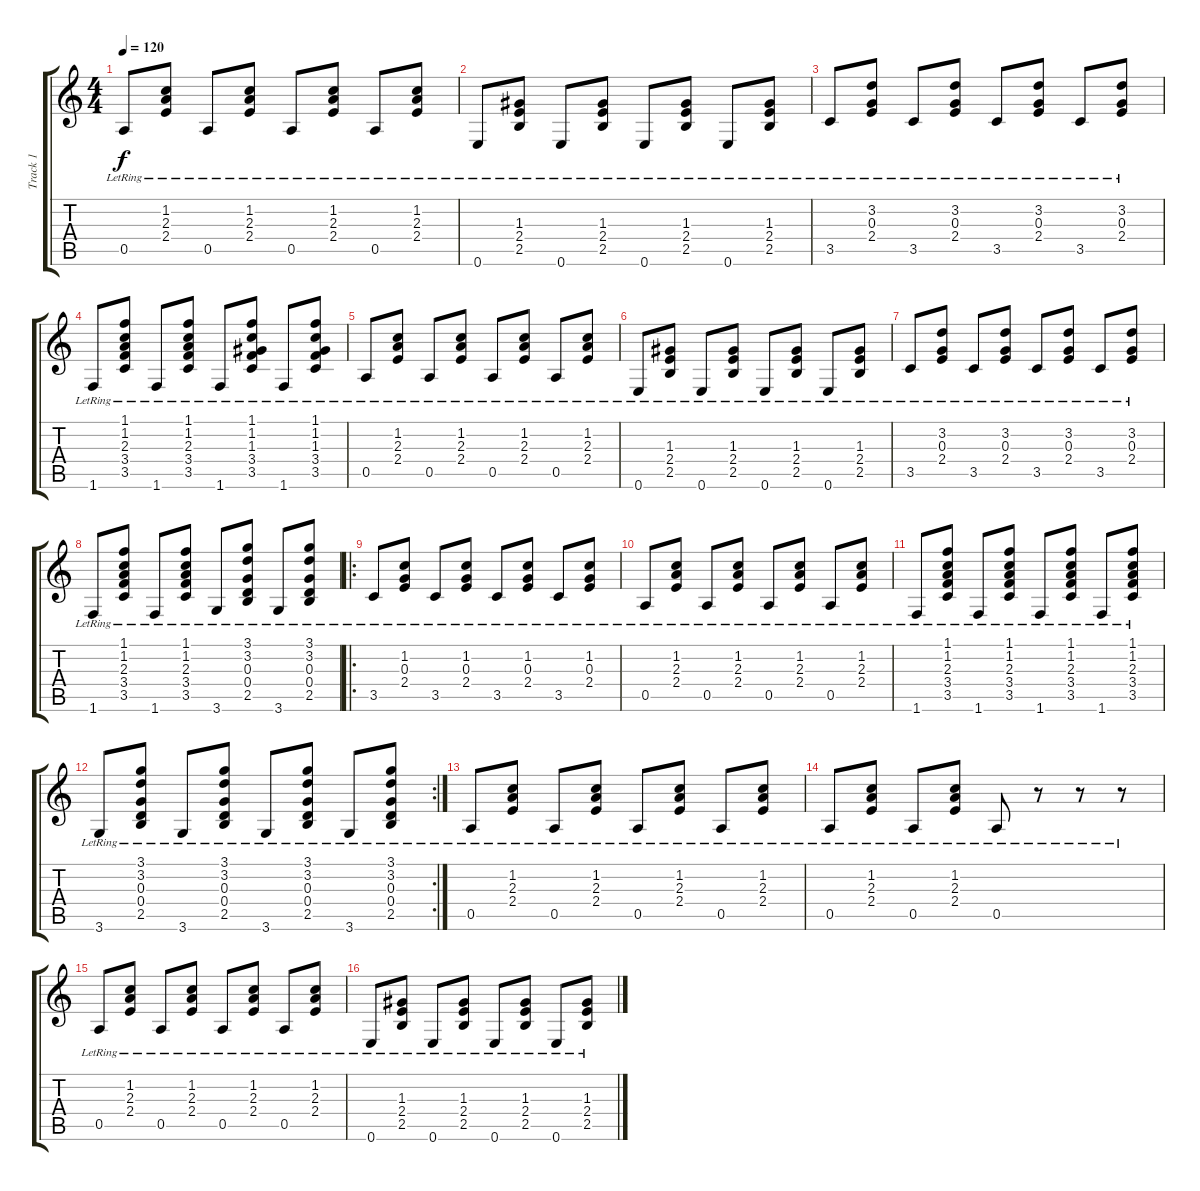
\track ("Track 1" "Track 1") {instrument acousticguitarsteel}
\staff {score tabs}
\tuning (E4 B3 G3 D3 A2 E2) {hide}
\ts (4 4)
\tempo 120
\clef g2
\ks c
0.5{lr}.8{dy f} (1.2{lr} 2.3{lr} 2.4{lr}).8 0.5{lr}.8 (1.2{lr} 2.3{lr} 2.4{lr}).8 0.5{lr}.8 (1.2{lr} 2.3{lr} 2.4{lr}).8 0.5{lr}.8 (1.2{lr} 2.3{lr} 2.4{lr}).8 |
0.6{lr}.8 (1.3{lr} 2.4{lr} 2.5{lr}).8 0.6{lr}.8 (1.3{lr} 2.4{lr} 2.5{lr}).8 0.6{lr}.8 (1.3{lr} 2.4{lr} 2.5{lr}).8 0.6{lr}.8 (1.3{lr} 2.4{lr} 2.5{lr}).8 |
3.5{lr}.8 (3.2{lr} 0.3{lr} 2.4{lr}).8 3.5{lr}.8 (3.2{lr} 0.3{lr} 2.4{lr}).8 3.5{lr}.8 (3.2{lr} 0.3{lr} 2.4{lr}).8 3.5{lr}.8 (3.2{lr} 0.3{lr} 2.4{lr}).8 |
1.6{lr}.8 (1.1{lr} 1.2{lr} 2.3{lr} 3.4{lr} 3.5{lr}).8 1.6{lr}.8 (1.1{lr} 1.2{lr} 2.3{lr} 3.4{lr} 3.5{lr}).8 1.6{lr}.8 (1.1{lr} 1.2{lr} 1.3{lr} 3.4{lr} 3.5{lr}).8 1.6{lr}.8 (1.1{lr} 1.2{lr} 1.3{lr} 3.4{lr} 3.5{lr}).8 |
0.5{lr}.8 (1.2{lr} 2.3{lr} 2.4{lr}).8 0.5{lr}.8 (1.2{lr} 2.3{lr} 2.4{lr}).8 0.5{lr}.8 (1.2{lr} 2.3{lr} 2.4{lr}).8 0.5{lr}.8 (1.2{lr} 2.3{lr} 2.4{lr}).8 |
0.6{lr}.8 (1.3{lr} 2.4{lr} 2.5{lr}).8 0.6{lr}.8 (1.3{lr} 2.4{lr} 2.5{lr}).8 0.6{lr}.8 (1.3{lr} 2.4{lr} 2.5{lr}).8 0.6{lr}.8 (1.3{lr} 2.4{lr} 2.5{lr}).8 |
3.5{lr}.8 (3.2{lr} 0.3{lr} 2.4{lr}).8 3.5{lr}.8 (3.2{lr} 0.3{lr} 2.4{lr}).8 3.5{lr}.8 (3.2{lr} 0.3{lr} 2.4{lr}).8 3.5{lr}.8 (3.2{lr} 0.3{lr} 2.4{lr}).8 |
1.6{lr}.8 (1.1{lr} 1.2{lr} 2.3{lr} 3.4{lr} 3.5{lr}).8 1.6{lr}.8 (1.1{lr} 1.2{lr} 2.3{lr} 3.4{lr} 3.5{lr}).8 3.6{lr}.8 (3.1{lr} 3.2{lr} 0.3{lr} 0.4{lr} 2.5{lr}).8 3.6{lr}.8 (3.1{lr} 3.2{lr} 0.3{lr} 0.4{lr} 2.5{lr}).8 |
\ro
3.5{lr}.8 (1.2{lr} 0.3{lr} 2.4{lr}).8 3.5{lr}.8 (1.2{lr} 0.3{lr} 2.4{lr}).8 3.5{lr}.8 (1.2{lr} 0.3{lr} 2.4{lr}).8 3.5{lr}.8 (1.2{lr} 0.3{lr} 2.4{lr}).8 |
0.5{lr}.8 (1.2{lr} 2.3{lr} 2.4{lr}).8 0.5{lr}.8 (1.2{lr} 2.3{lr} 2.4{lr}).8 0.5{lr}.8 (1.2{lr} 2.3{lr} 2.4{lr}).8 0.5{lr}.8 (1.2{lr} 2.3{lr} 2.4{lr}).8 |
1.6{lr}.8 (1.1{lr} 1.2{lr} 2.3{lr} 3.4{lr} 3.5{lr}).8 1.6{lr}.8 (1.1{lr} 1.2{lr} 2.3{lr} 3.4{lr} 3.5{lr}).8 1.6{lr}.8 (1.1{lr} 1.2{lr} 2.3{lr} 3.4{lr} 3.5{lr}).8 1.6{lr}.8 (1.1{lr} 1.2{lr} 2.3{lr} 3.4{lr} 3.5{lr}).8 |
\rc 2
3.6{lr}.8 (3.1{lr} 3.2{lr} 0.3{lr} 0.4{lr} 2.5{lr}).8 3.6{lr}.8 (3.1{lr} 3.2{lr} 0.3{lr} 0.4{lr} 2.5{lr}).8 3.6{lr}.8 (3.1{lr} 3.2{lr} 0.3{lr} 0.4{lr} 2.5{lr}).8 3.6{lr}.8 (3.1{lr} 3.2{lr} 0.3{lr} 0.4{lr} 2.5{lr}).8 |
0.5{lr}.8 (1.2{lr} 2.3{lr} 2.4{lr}).8 0.5{lr}.8 (1.2{lr} 2.3{lr} 2.4{lr}).8 0.5{lr}.8 (1.2{lr} 2.3{lr} 2.4{lr}).8 0.5{lr}.8 (1.2{lr} 2.3{lr} 2.4{lr}).8 |
0.5{lr}.8 (1.2{lr} 2.3{lr} 2.4{lr}).8 0.5{lr}.8 (1.2{lr} 2.3{lr} 2.4{lr}).8 0.5{lr}.8 r.8 r.8 r.8 |
0.5{lr}.8 (1.2{lr} 2.3{lr} 2.4{lr}).8 0.5{lr}.8 (1.2{lr} 2.3{lr} 2.4{lr}).8 0.5{lr}.8 (1.2{lr} 2.3{lr} 2.4{lr}).8 0.5{lr}.8 (1.2{lr} 2.3{lr} 2.4{lr}).8 |
0.6{lr}.8 (1.3{lr} 2.4{lr} 2.5{lr}).8 0.6{lr}.8 (1.3{lr} 2.4{lr} 2.5{lr}).8 0.6{lr}.8 (1.3{lr} 2.4{lr} 2.5{lr}).8 0.6{lr}.8 (1.3{lr} 2.4{lr} 2.5{lr}).8
